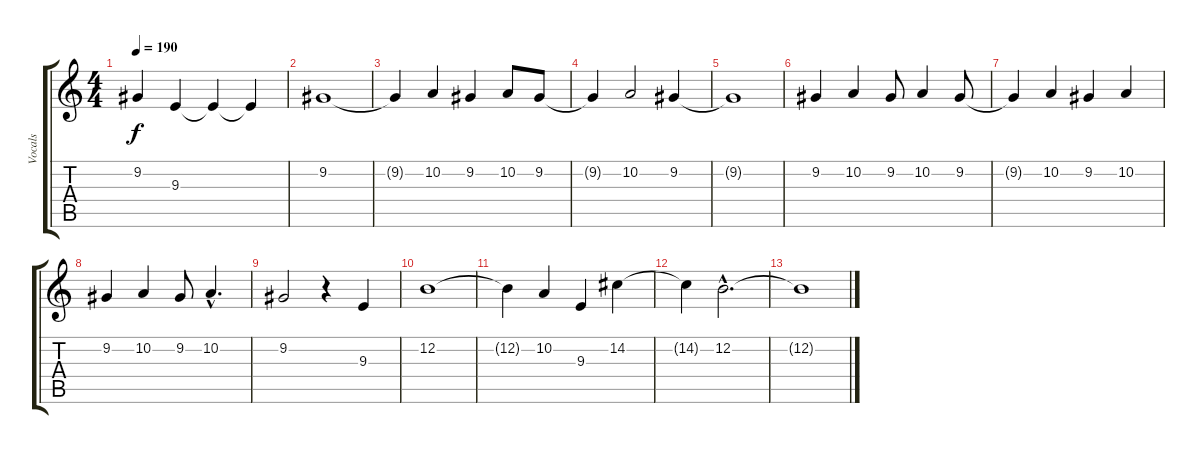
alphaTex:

\track ("Vocals" "Vocals") {instrument oboe}
\staff {score tabs}
\tuning (E4 B3 G3 D3 A2 E2) {hide}
\ts (4 4)
\tempo 190
\clef g2
\ks c
9.2{t}.4{dy f} 9.3.4 9.3{t}.4 9.3{t}.4 |
9.2.1 |
9.2{t}.4 10.2.4 9.2.4 10.2.8 9.2.8 |
9.2{t}.4 10.2.2 9.2.4 |
9.2{t}.1 |
9.2.4 10.2.4 9.2.8 10.2.4 9.2.8 |
9.2{t}.4 10.2.4 9.2.4 10.2.4 |
9.2.4 10.2.4 9.2.8 10.2{hac}.4{d} |
9.2.2 r.4 9.3.4 |
12.2.1 |
12.2{t}.4 10.2.4 9.3.4 14.2.4 |
14.2{t}.4 12.2{hac}.2{d} |
12.2{t}.1
